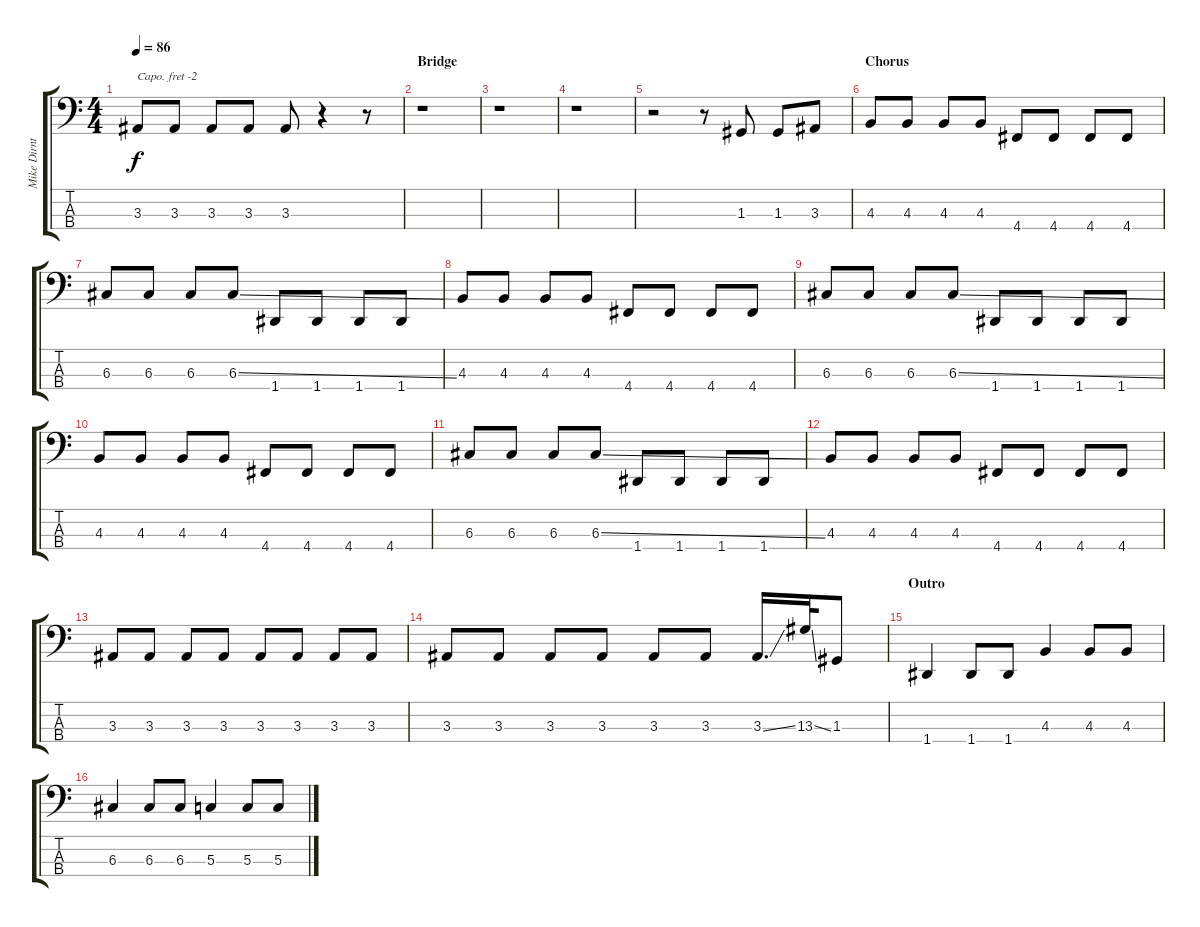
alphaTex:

\track ("Mike Dirnt (Bass)" "Mike Dirnt") {instrument electricbasspick}
\staff {score tabs}
\capo -2
\tuning (G2 D2 A1 E1) {hide}
\ts (4 4)
\tempo 86
\clef f4
\ks c
3.3.8{dy f} 3.3.8 3.3.8 3.3.8 3.3.8 r.4 r.8 |
\section ("" "Bridge")
r.1 |
r.1 |
r.1 |
r.2 r.8 1.3.8 1.3.8 3.3.8 |
\section ("" "Chorus")
4.3.8 4.3.8 4.3.8 4.3.8 4.4.8 4.4.8 4.4.8 4.4.8 |
6.3.8 6.3.8 6.3.8 6.3{ss}.8 1.4.8 1.4.8 1.4.8 1.4.8 |
4.3.8 4.3.8 4.3.8 4.3.8 4.4.8 4.4.8 4.4.8 4.4.8 |
6.3.8 6.3.8 6.3.8 6.3{ss}.8 1.4.8 1.4.8 1.4.8 1.4.8 |
4.3.8 4.3.8 4.3.8 4.3.8 4.4.8 4.4.8 4.4.8 4.4.8 |
6.3.8 6.3.8 6.3.8 6.3{ss}.8 1.4.8 1.4.8 1.4.8 1.4.8 |
4.3.8 4.3.8 4.3.8 4.3.8 4.4.8 4.4.8 4.4.8 4.4.8 |
3.3.8 3.3.8 3.3.8 3.3.8 3.3.8 3.3.8 3.3.8 3.3.8 |
3.3.8 3.3.8 3.3.8 3.3.8 3.3.8 3.3.8 3.3{ss}.16{d} 13.3{ss}.32 1.3.8 |
\section ("" "Outro")
1.4.4 1.4.8 1.4.8 4.3.4 4.3.8 4.3.8 |
6.3.4 6.3.8 6.3.8 5.3.4 5.3.8 5.3.8
